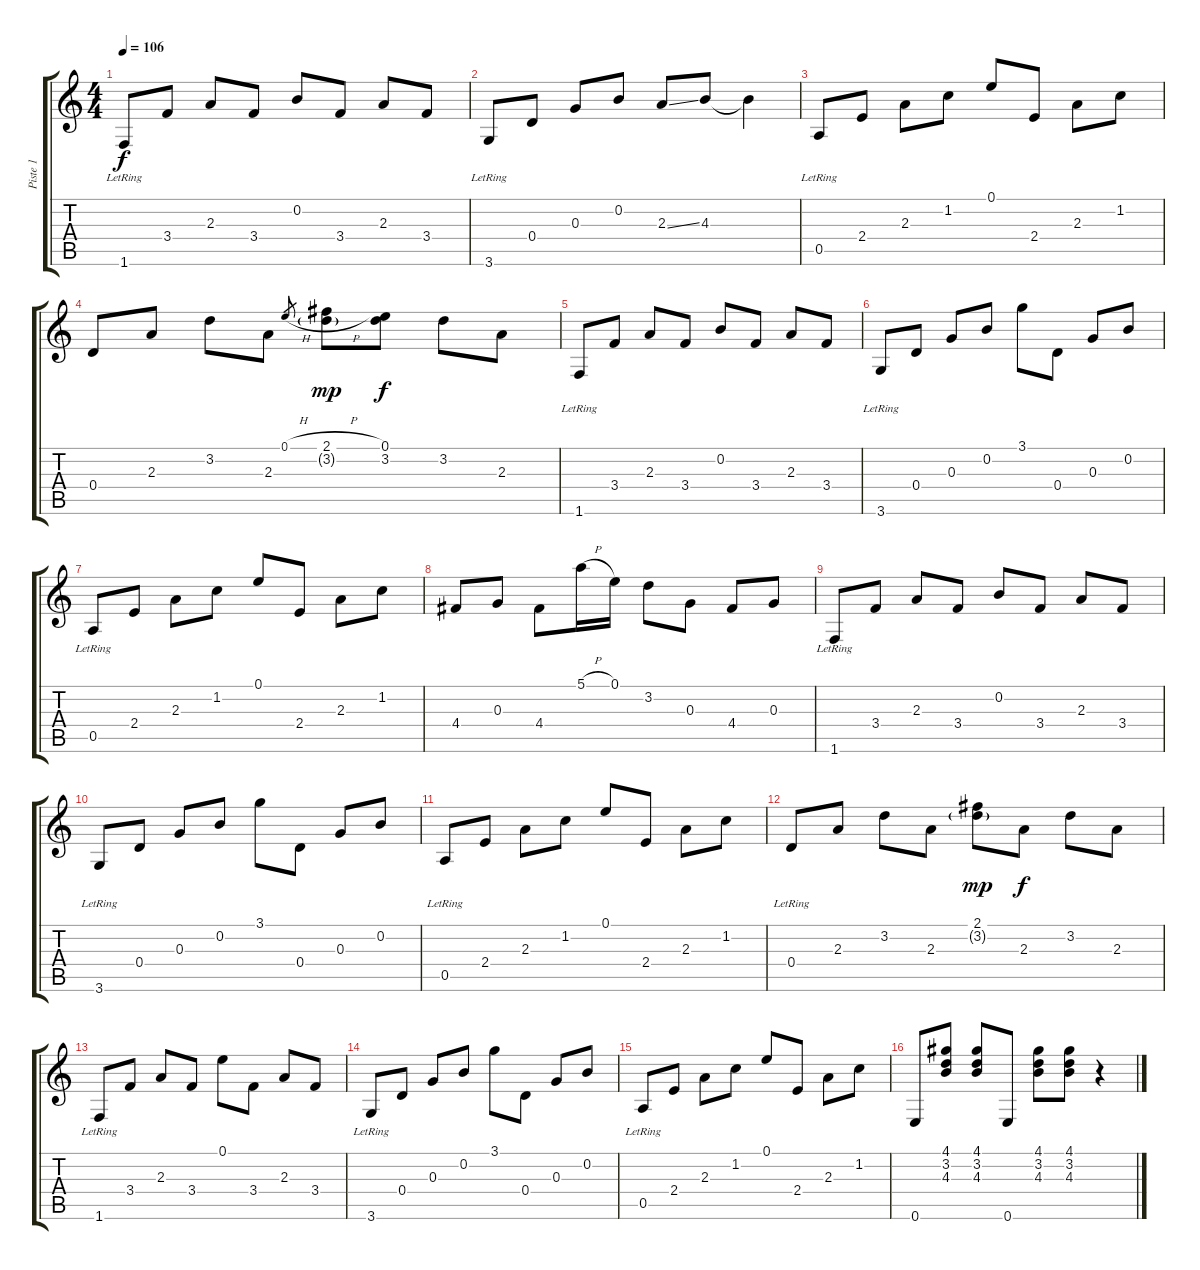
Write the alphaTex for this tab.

\track ("Piste 1" "Piste 1") {instrument acousticguitarnylon}
\staff {score tabs}
\tuning (E4 B3 G3 D3 A2 E2) {hide}
\ts (4 4)
\tempo 106
\clef g2
\ks c
1.6{lr}.8{dy f} 3.4.8 2.3.8 3.4.8 0.2.8 3.4.8 2.3.8 3.4.8 |
3.6{lr}.8 0.4.8 0.3.8 0.2.8 2.3{ss}.8 4.3.8 4.3{t}.4 |
0.5{lr}.8 2.4.8 2.3.8 1.2.8 0.1.8 2.4.8 2.3.8 1.2.8 |
0.4.8 2.3.8 3.2.8 2.3.8 0.1{h}.8{gr} (2.1{h} 3.2{g}).8{dy mp} (0.1 3.2).8{dy f} 3.2.8 2.3.8 |
1.6{lr}.8 3.4.8 2.3.8 3.4.8 0.2.8 3.4.8 2.3.8 3.4.8 |
3.6{lr}.8 0.4.8 0.3.8 0.2.8 3.1.8 0.4.8 0.3.8 0.2.8 |
0.5{lr}.8 2.4.8 2.3.8 1.2.8 0.1.8 2.4.8 2.3.8 1.2.8 |
4.4.8 0.3.8 4.4.8 5.1{h}.16 0.1.16 3.2.8 0.3.8 4.4.8 0.3.8 |
1.6{lr}.8 3.4.8 2.3.8 3.4.8 0.2.8 3.4.8 2.3.8 3.4.8 |
3.6{lr}.8 0.4.8 0.3.8 0.2.8 3.1.8 0.4.8 0.3.8 0.2.8 |
0.5{lr}.8 2.4.8 2.3.8 1.2.8 0.1.8 2.4.8 2.3.8 1.2.8 |
0.4{lr}.8 2.3.8 3.2.8 2.3.8 (2.1 3.2{g}).8{dy mp} 2.3.8{dy f} 3.2.8 2.3.8 |
1.6{lr}.8 3.4.8 2.3.8 3.4.8 0.1.8 3.4.8 2.3.8 3.4.8 |
3.6{lr}.8 0.4.8 0.3.8 0.2.8 3.1.8 0.4.8 0.3.8 0.2.8 |
0.5{lr}.8 2.4.8 2.3.8 1.2.8 0.1.8 2.4.8 2.3.8 1.2.8 |
0.6.8 (4.1 3.2 4.3).8 (4.1 3.2 4.3).8 0.6.8 (4.1 3.2 4.3).8 (4.1 3.2 4.3).8 r.4
